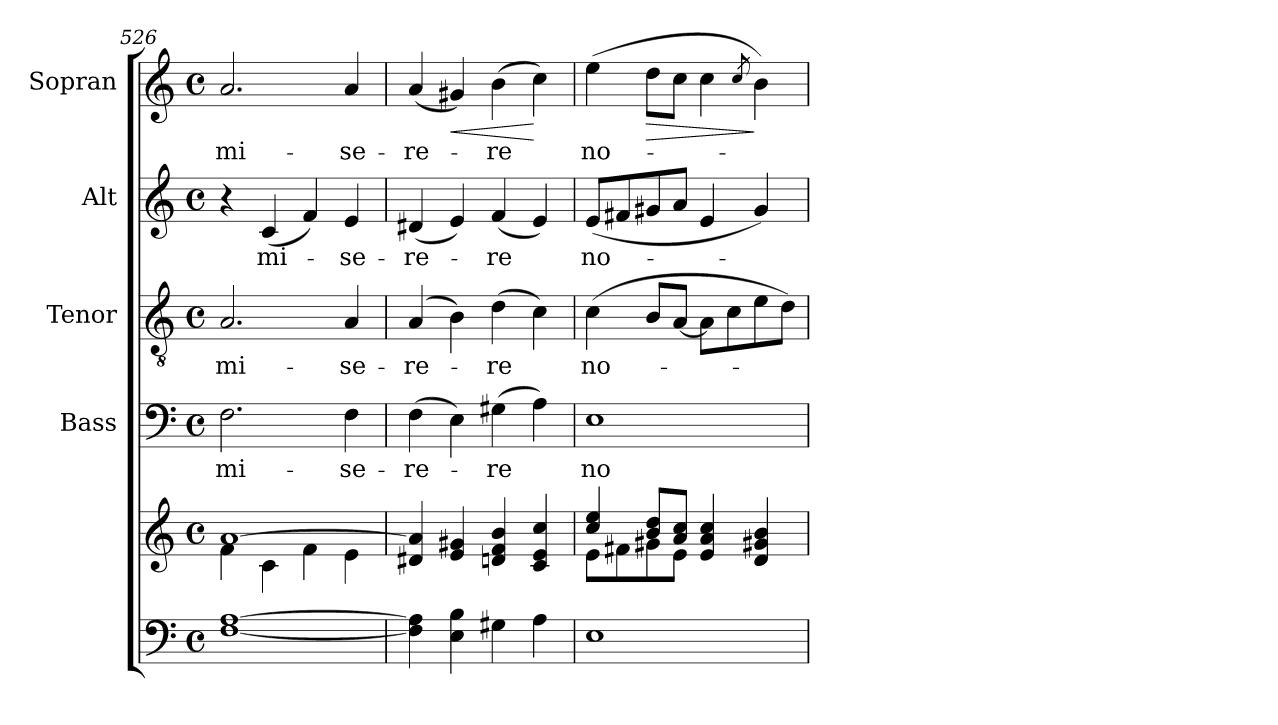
**kern	**kern	**kern	**text	**kern	**text	**kern	**text	**kern	**text	**dynam
*part5	*part5	*part4	*part4	*part3	*part3	*part2	*part2	*part1	*part1	*part1
*staff6	*staff5	*staff4	*staff4	*staff3	*staff3	*staff2	*staff2	*staff1	*staff1	*staff1
*	*	*I"Bass	*	*I"Tenor	*	*I"Alt	*	*I"Sopran	*	*
*	*	*I'B.	*	*I'T.	*	*I'A.	*	*I'S.	*	*
*clefF4	*clefG2	*clefF4	*	*clefGv2	*	*clefG2	*	*clefG2	*	*
*k[]	*k[]	*k[]	*	*k[]	*	*k[]	*	*k[]	*	*
*C:	*C:	*C:	*	*C:	*	*C:	*	*C:	*	*
*M4/4	*M4/4	*M4/4	*	*M4/4	*	*M4/4	*	*M4/4	*	*
*met(c)	*met(c)	*met(c)	*	*met(c)	*	*met(c)	*	*met(c)	*	*
=526	=526	=526	=526	=526	=526	=526	=526	=526	=526	=526
*	*^	*	*	*	*	*	*	*	*	*
!	!	!	!	!LO:LY:b	!	!LO:LY:b	!	!	!	!LO:LY:b	!
[1F [1A	[>1a	4f\	2.F\	mi-	2.A/	mi-	4r	.	2.a/	mi-	.
!	!	!	!	!	!	!	!	!LO:LY:b	!	!	!
.	.	4c\	.	.	.	.	(<4c/	mi-	.	.	.
.	.	4f\	.	.	.	.	4f/)	.	.	.	.
!	!	!	!	!LO:LY:b	!	!LO:LY:b	!	!LO:LY:b	!	!LO:LY:b	!
.	.	4e\	4F\	-se-	4A/	-se-	4e/	-se-	4a/	-se-	.
!!LO:LB:g=z
=527	=527	=527	=527	=527	=527	=527	=527	=527	=527	=527	=527
!	!	!	!	!LO:LY:b	!	!LO:LY:b	!	!LO:LY:b	!	!LO:LY:b	!
*	*v	*v	*	*	*	*	*	*	*	*	*
4F\] 4A\]	4d#X/ 4a/]	(>4F\	-re-	(4A/	-re-	(<4d#X/	-re-	(<4a/	-re-	.
!	!	!	!	!	!	!	!	!	!	!LO:HP:b
4E\ 4B\	4e/ 4g#X/	4E\)	.	4B\)	.	4e/)	.	4g#X/)	.	<
!	!	!	!LO:LY:b	!	!LO:LY:b	!	!LO:LY:b	!	!LO:LY:b	!
4G#X\	4dn/ 4f/ 4b/	(>4G#X\	-re	(>4d\	-re	(<4f/	-re	(>4b\	-re	.
4A\	4c/ 4e/ 4cc/	4A\)	.	4c\)	.	4e/)	.	4cc\)	.	[
=528	=528	=528	=528	=528	=528	=528	=528	=528	=528	=528
*	*^	*	*	*	*	*	*	*	*	*
!	!	!	!	!LO:LY:b	!	!LO:LY:b	!	!LO:LY:b	!	!LO:LY:b	!
1E	4cc/ 4ee/	8e\L	1E	no-	(>4c\	no-	(<8e/L	no-	(>4ee\	no-	.
.	.	8f#X\	.	.	.	.	8f#X/	.	.	.	.
!	!	!	!	!	!	!	!	!	!	!	!LO:HP:b
.	8b/ 8dd/L	8g#X\	.	.	8B/L	.	8g#X/	.	8dd\L	.	>
.	8a/ 8cc/J	8e\J	.	.	[8A/J	.	8a/J	.	8cc\J	.	.
.	4e/ 4a/ 4cc/	2ryy	.	.	8A\L]	.	4e/	.	4cc\	.	.
.	.	.	.	.	8c\	.	.	.	.	.	.
.	.	.	.	.	.	.	.	.	8qcc/	.	.
.	4d/ 4g#X/ 4b/	.	.	.	8e\	.	4g#/)	.	4b\)	.	]
.	.	.	.	.	8d\J)	.	.	.	.	.	.
*	*v	*v	*	*	*	*	*	*	*	*	*
=	=	=	=	=	=	=	=	=	=	=
*-	*-	*-	*-	*-	*-	*-	*-	*-	*-	*-
